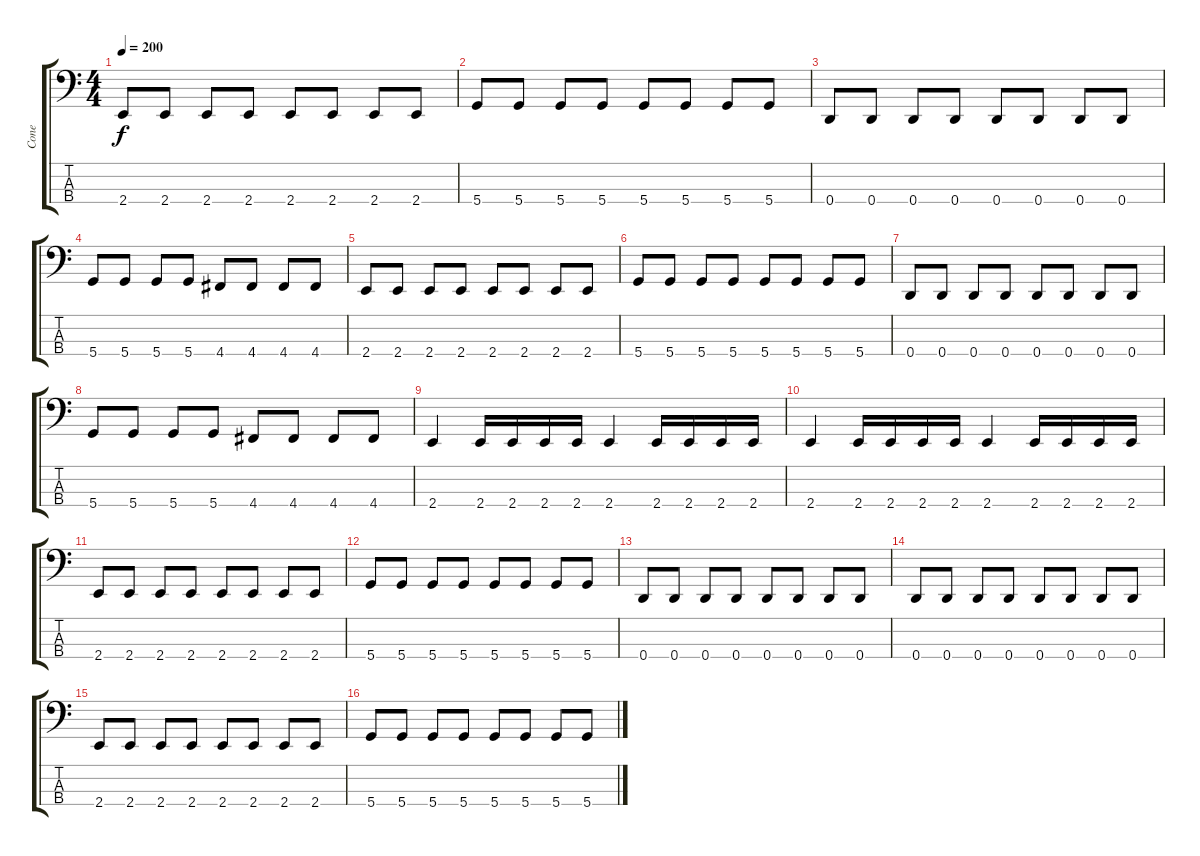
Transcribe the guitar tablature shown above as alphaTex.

\track ("Cone" "Cone") {instrument electricbasspick}
\staff {score tabs}
\tuning (G2 D2 A1 D1) {hide}
\ts (4 4)
\tempo 200
\clef f4
\ks c
2.4.8{dy f} 2.4.8 2.4.8 2.4.8 2.4.8 2.4.8 2.4.8 2.4.8 |
5.4.8 5.4.8 5.4.8 5.4.8 5.4.8 5.4.8 5.4.8 5.4.8 |
0.4.8 0.4.8 0.4.8 0.4.8 0.4.8 0.4.8 0.4.8 0.4.8 |
5.4.8 5.4.8 5.4.8 5.4.8 4.4.8 4.4.8 4.4.8 4.4.8 |
2.4.8 2.4.8 2.4.8 2.4.8 2.4.8 2.4.8 2.4.8 2.4.8 |
5.4.8 5.4.8 5.4.8 5.4.8 5.4.8 5.4.8 5.4.8 5.4.8 |
0.4.8 0.4.8 0.4.8 0.4.8 0.4.8 0.4.8 0.4.8 0.4.8 |
5.4.8 5.4.8 5.4.8 5.4.8 4.4.8 4.4.8 4.4.8 4.4.8 |
2.4.4 2.4.16 2.4.16 2.4.16 2.4.16 2.4.4 2.4.16 2.4.16 2.4.16 2.4.16 |
2.4.4 2.4.16 2.4.16 2.4.16 2.4.16 2.4.4 2.4.16 2.4.16 2.4.16 2.4.16 |
2.4.8 2.4.8 2.4.8 2.4.8 2.4.8 2.4.8 2.4.8 2.4.8 |
5.4.8 5.4.8 5.4.8 5.4.8 5.4.8 5.4.8 5.4.8 5.4.8 |
0.4.8 0.4.8 0.4.8 0.4.8 0.4.8 0.4.8 0.4.8 0.4.8 |
0.4.8 0.4.8 0.4.8 0.4.8 0.4.8 0.4.8 0.4.8 0.4.8 |
2.4.8 2.4.8 2.4.8 2.4.8 2.4.8 2.4.8 2.4.8 2.4.8 |
5.4.8 5.4.8 5.4.8 5.4.8 5.4.8 5.4.8 5.4.8 5.4.8
